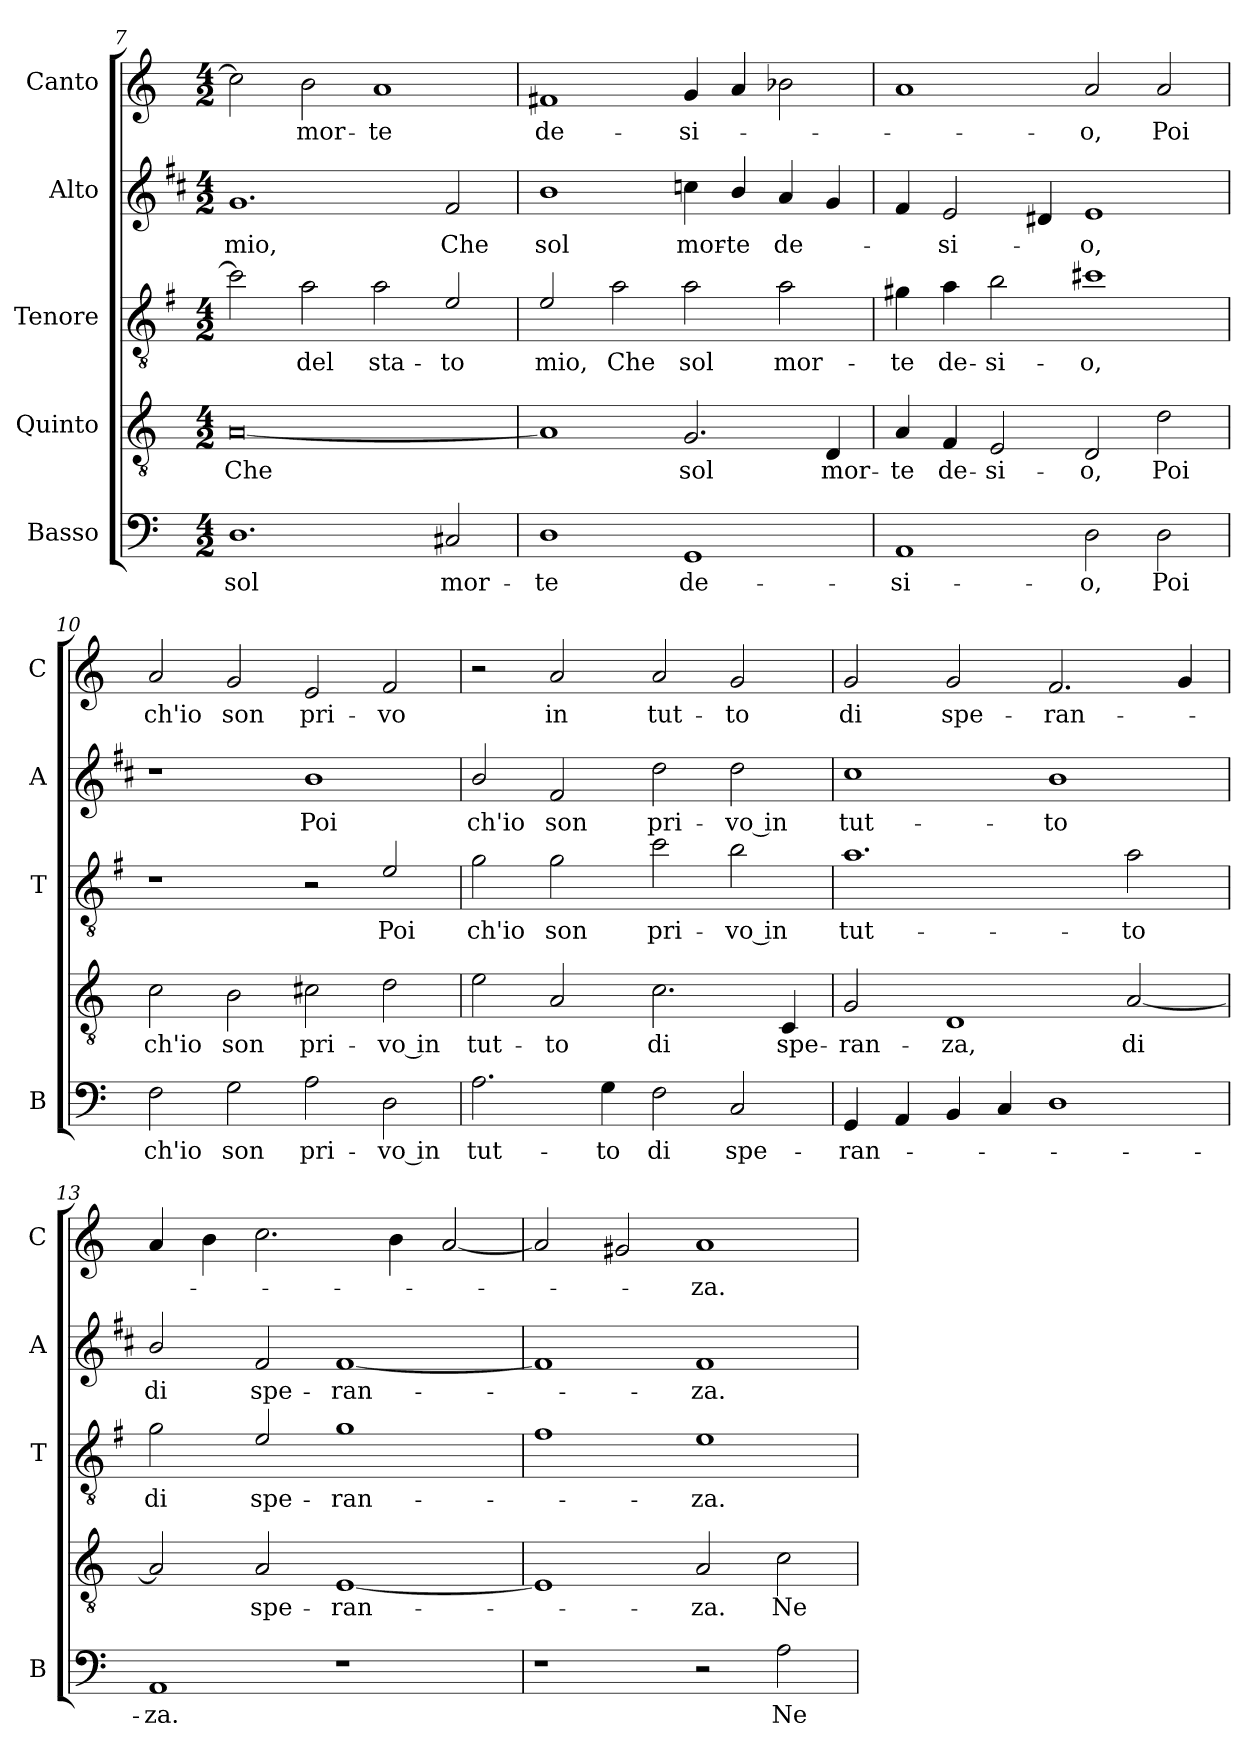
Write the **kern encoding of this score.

**kern	**text	**kern	**text	**kern	**text	**kern	**text	**kern	**text
*part5	*part5	*part4	*part4	*part3	*part3	*part2	*part2	*part1	*part1
*staff5	*staff5	*staff4	*staff4	*staff3	*staff3	*staff2	*staff2	*staff1	*staff1
*I"Basso	*	*I"Quinto	*	*I"Tenore	*	*I"Alto	*	*I"Canto	*
*I'B	*	*	*	*I'T	*	*I'A	*	*I'C	*
*clefF4	*	*clefGv2	*	*clefGv2	*	*clefG2	*	*clefG2	*
*	*	*	*	*ITrd4c7	*	*ITrd1c2	*	*	*
*k[]	*	*k[]	*	*k[]	*	*k[]	*	*k[]	*
*C:	*	*C:	*	*C:	*	*C:	*	*C:	*
*M4/2	*	*M4/2	*	*M4/2	*	*M4/2	*	*M4/2	*
=7	=7	=7	=7	=7	=7	=7	=7	=7	=7
!	!LO:LY:b	!	!LO:LY:b	!	!	!	!LO:LY:b	!	!
1.D	sol	[0A	Che	2f\]	.	1.f	mio,	2cc\]	.
!	!	!	!	!	!LO:LY:b	!	!	!	!LO:LY:b
.	.	.	.	2d\	-del	.	.	2b\	mor-
!	!	!	!	!	!LO:LY:b	!	!	!	!LO:LY:b
.	.	.	.	2d\	sta-	.	.	1a	-te
!	!LO:LY:b	!	!	!	!LO:LY:b	!	!LO:LY:b	!	!
2C#X/	mor-	.	.	2A/	-to	2e/	Che	.	.
=8	=8	=8	=8	=8	=8	=8	=8	=8	=8
!	!LO:LY:b	!	!	!	!LO:LY:b	!	!LO:LY:b	!	!LO:LY:b
1D	-te	1A]	.	2A/	mio,	1a	sol	1f#X	de-
!	!	!	!	!	!LO:LY:b	!	!	!	!
.	.	.	.	2d\	Che	.	.	.	.
!	!LO:LY:b	!	!LO:LY:b	!	!LO:LY:b	!	!LO:LY:b	!	!LO:LY:b
1GG	de-	2.G/	sol	2d\	sol	4b-X\	mor-	4g/	-si-
!	!	!	!	!	!	!	!LO:LY:b	!	!
.	.	.	.	.	.	4a/	-te	4a/	.
!	!	!	!	!	!LO:LY:b	!	!LO:LY:b	!	!
.	.	.	.	2d\	mor-	4g/	de-	2b-X\	.
!	!	!	!LO:LY:b	!	!	!	!	!	!
.	.	4D/	mor-	.	.	4f/	.	.	.
=9	=9	=9	=9	=9	=9	=9	=9	=9	=9
!	!LO:LY:b	!	!LO:LY:b	!	!LO:LY:b	!	!	!	!
1AA	-si-	4A/	-te	4c#X\	-te	4e/	.	1a	.
!	!	!	!LO:LY:b	!	!LO:LY:b	!	!LO:LY:b	!	!
.	.	4F/	de-	4d\	de-	2d/	-si-	.	.
!	!	!	!LO:LY:b	!	!LO:LY:b	!	!	!	!
.	.	2E/	-si-	2e\	-si-	.	.	.	.
.	.	.	.	.	.	4c#X/	.	.	.
!	!LO:LY:b	!	!LO:LY:b	!	!LO:LY:b	!	!LO:LY:b	!	!LO:LY:b
2D\	-o,	2D/	-o,	1f#X	-o,	1d	-o,	2a/	-o,
!	!LO:LY:b	!	!LO:LY:b	!	!	!	!	!	!LO:LY:b
2D\	Poi	2d\	Poi	.	.	.	.	2a/	Poi
!!LO:PB:g=z
=10	=10	=10	=10	=10	=10	=10	=10	=10	=10
!	!LO:LY:b	!	!LO:LY:b	!	!	!	!	!	!LO:LY:b
2F\	ch'io	2c\	ch'io	1r	.	1r	.	2a/	ch'io
!	!LO:LY:b	!	!LO:LY:b	!	!	!	!	!	!LO:LY:b
2G\	son	2B\	son	.	.	.	.	2g/	son
!	!LO:LY:b	!	!LO:LY:b	!	!	!	!LO:LY:b	!	!LO:LY:b
2A\	pri-	2c#X\	pri-	2r	.	1a	Poi	2e/	pri-
!	!LO:LY:b	!	!LO:LY:b	!	!LO:LY:b	!	!	!	!LO:LY:b
2D\	-vo in	2d\	-vo in	2A/	Poi	.	.	2f/	-vo
=11	=11	=11	=11	=11	=11	=11	=11	=11	=11
!	!LO:LY:b	!	!LO:LY:b	!	!LO:LY:b	!	!LO:LY:b	!	!
2.A\	tut-	2e\	tut-	2c\	ch'io	2a/	ch'io	2r	.
!	!	!	!LO:LY:b	!	!LO:LY:b	!	!LO:LY:b	!	!LO:LY:b
.	.	2A/	-to	2c\	son	2e/	son	2a/	in
!	!LO:LY:b	!	!	!	!	!	!	!	!
4G\	-to	.	.	.	.	.	.	.	.
!	!LO:LY:b	!	!LO:LY:b	!	!LO:LY:b	!	!LO:LY:b	!	!LO:LY:b
2F\	di	2.c\	di	2f\	pri-	2cc\	pri-	2a/	tut-
!	!LO:LY:b	!	!	!	!LO:LY:b	!	!LO:LY:b	!	!LO:LY:b
2C/	spe-	.	.	2e\	-vo in	2cc\	-vo in	2g/	-to
!	!	!	!LO:LY:b	!	!	!	!	!	!
.	.	4C/	spe-	.	.	.	.	.	.
=12	=12	=12	=12	=12	=12	=12	=12	=12	=12
!	!LO:LY:b	!	!LO:LY:b	!	!LO:LY:b	!	!LO:LY:b	!	!LO:LY:b
4GG/	-ran-	2G/	-ran-	1.d	tut-	1b	tut-	2g/	di
4AA/	.	.	.	.	.	.	.	.	.
!	!	!	!LO:LY:b	!	!	!	!	!	!LO:LY:b
4BB/	.	1D	-za,	.	.	.	.	2g/	spe-
4C/	.	.	.	.	.	.	.	.	.
!	!	!	!	!	!	!	!LO:LY:b	!	!LO:LY:b
1D	.	.	.	.	.	1a	-to	2.f/	-ran-
!	!	!	!LO:LY:b	!	!LO:LY:b	!	!	!	!
.	.	[2A/	di	2d\	-to	.	.	.	.
.	.	.	.	.	.	.	.	4g/	.
=13	=13	=13	=13	=13	=13	=13	=13	=13	=13
!	!LO:LY:b	!	!	!	!LO:LY:b	!	!LO:LY:b	!	!
1AA	-za.	2A/]	.	2c\	di	2a/	di	4a/	.
.	.	.	.	.	.	.	.	4b\	.
!	!	!	!LO:LY:b	!	!LO:LY:b	!	!LO:LY:b	!	!
.	.	2A/	spe-	2A/	spe-	2e/	spe-	2.cc\	.
!	!	!	!LO:LY:b	!	!LO:LY:b	!	!LO:LY:b	!	!
1r	.	[1E	-ran-	1c	-ran-	[1e	-ran-	.	.
.	.	.	.	.	.	.	.	4b\	.
.	.	.	.	.	.	.	.	[2a/	.
=14	=14	=14	=14	=14	=14	=14	=14	=14	=14
1r	.	1E]	.	1B	.	1e]	.	2a/]	.
.	.	.	.	.	.	.	.	2g#X/	.
!	!	!	!LO:LY:b	!	!LO:LY:b	!	!LO:LY:b	!	!LO:LY:b
2r	.	2A/	-za.	1A	-za.	1e	-za.	1a	-za.
!	!LO:LY:b	!	!LO:LY:b	!	!	!	!	!	!
2A\	Ne	2c\	Ne	.	.	.	.	.	.
=	=	=	=	=	=	=	=	=	=
*-	*-	*-	*-	*-	*-	*-	*-	*-	*-
